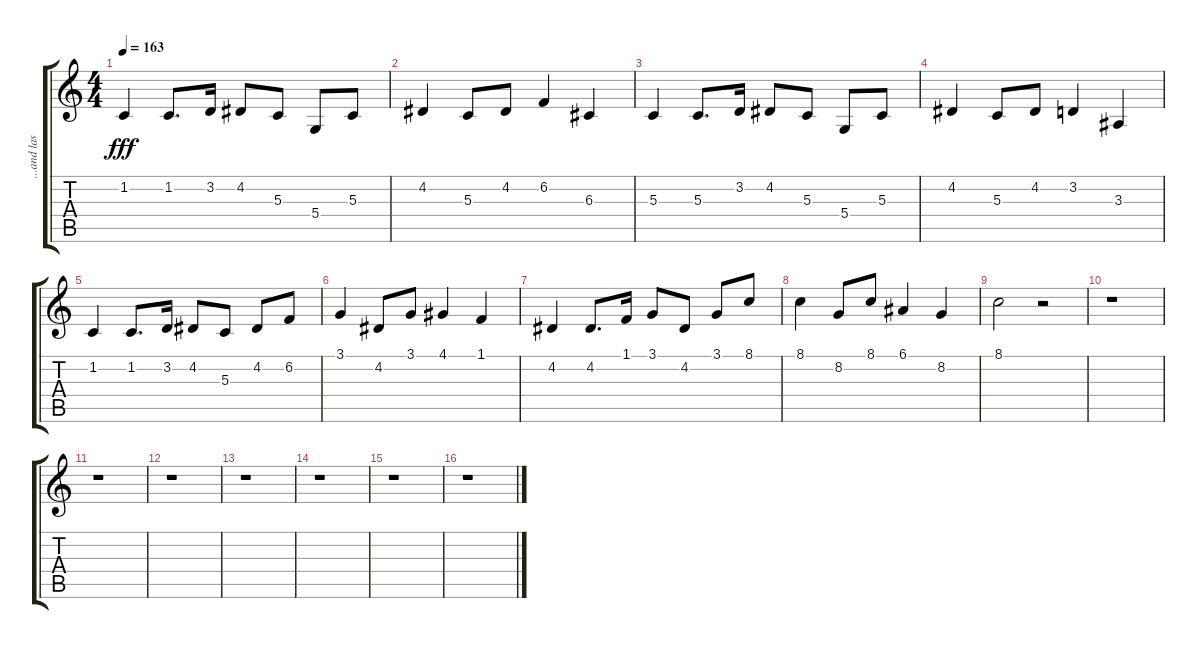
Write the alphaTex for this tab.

\track ("...and last, but most certainly not leas" "...and las") {instrument bassoon}
\staff {score tabs}
\tuning (E4 B3 G3 D3 A2 E2) {hide}
\ts (4 4)
\tempo 163
\clef g2
\ks c
1.2.4{dy fff} 1.2.8{d} 3.2.16 4.2.8 5.3.8 5.4.8 5.3.8 |
4.2.4 5.3.8 4.2.8 6.2.4 6.3.4 |
5.3.4 5.3.8{d} 3.2.16 4.2.8 5.3.8 5.4.8 5.3.8 |
4.2.4 5.3.8 4.2.8 3.2.4 3.3.4 |
1.2.4 1.2.8{d} 3.2.16 4.2.8 5.3.8 4.2.8 6.2.8 |
3.1.4 4.2.8 3.1.8 4.1.4 1.1.4 |
4.2.4 4.2.8{d} 1.1.16 3.1.8 4.2.8 3.1.8 8.1.8 |
8.1.4 8.2.8 8.1.8 6.1.4 8.2.4 |
8.1.2 r.2 |
r.1 |
r.1 |
r.1 |
r.1 |
r.1 |
r.1 |
r.1
